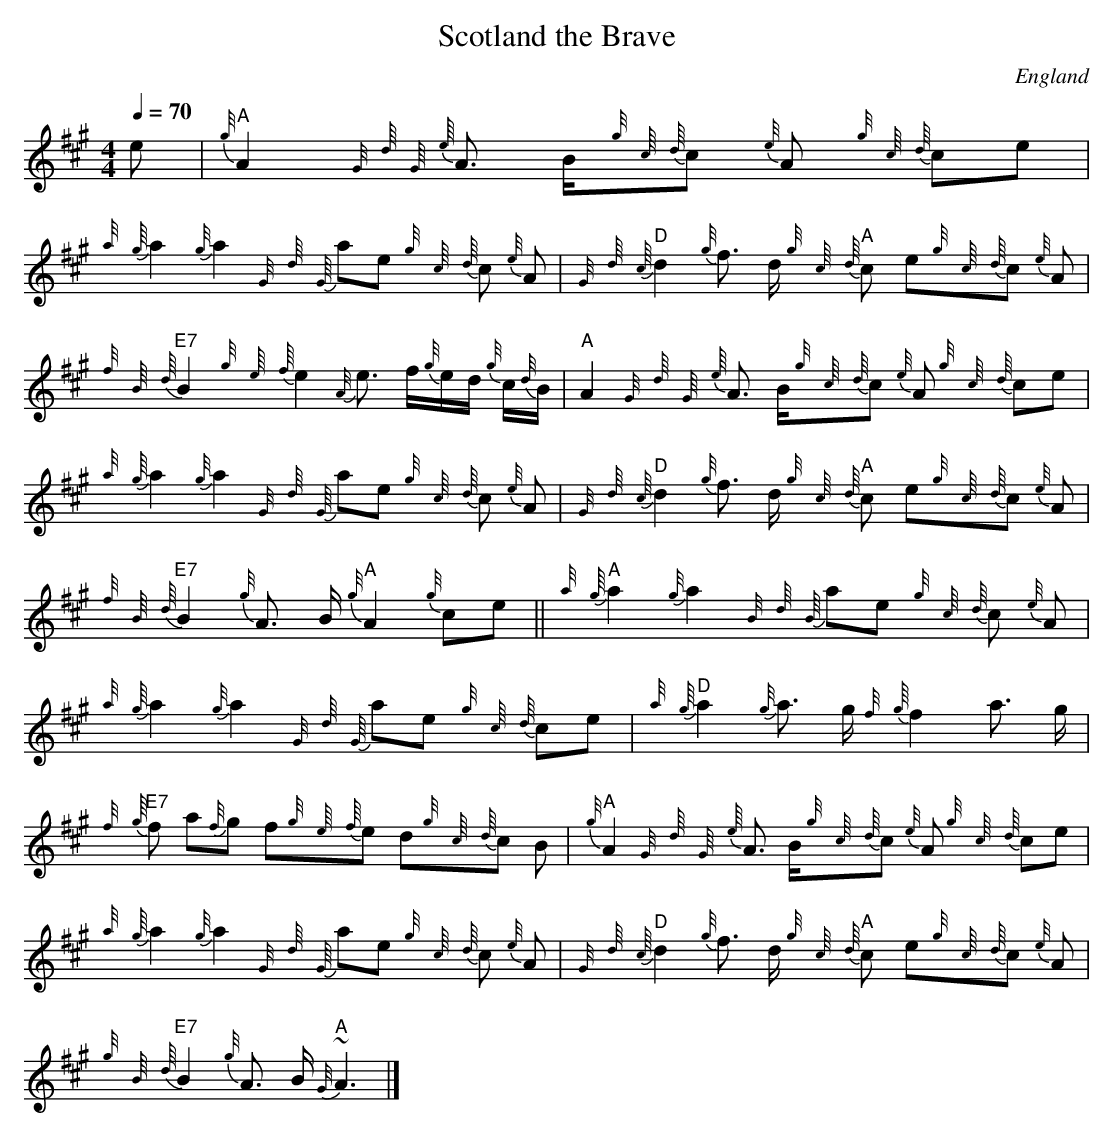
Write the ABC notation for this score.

X:1
T:Scotland the Brave
O:England
M:4/4
L:1/8
Q:1/4=70
K:A
V:1
e |{g/4}"A" A2 {G/4}{d/4}{G/4}{e/4}A3/2 B/{g/4}{c/4}{d/4}c {e/4}A{g/4}{c/4}{d/4} ce |{a/4}{g/4}a2 {g/4}a2 {G/4}{d/4}{G/4}ae {g/4}{c/4}{d/4}c{e/4} A|{G/4}{d/4}{c/4}"D" d2 {g/4}f3/2 d/{g/4}{c/4}{d/4}"A" c e{g/4}{c/4}{d/4}c {e/4}A|
{f/4}{B/4}{d/4} "E7" B2 {g/4}{e/4}{f/4}e2 {A/4}e3/2 f/{g/4}e/d/{g/4} c/{d/4}B/|"A" A2 {G/4}{d/4}{G/4}{e/4}A3/2 B/{g/4}{c/4}{d/4}c {e/4}A{g/4}{c/4}{d/4} ce |{a/4}{g/4}a2 {g/4}a2 {G/4}{d/4}{G/4}ae {g/4}{c/4}{d/4}c{e/4} A|{G/4}{d/4}{c/4}"D" d2 {g/4}f3/2 d/{g/4}{c/4}{d/4}"A" c e{g/4}{c/4}{d/4}c {e/4}A|
{f/4}{B/4}{d/4} "E7" B2 {g/4}A3/2 B/{g/4}"A" A2 {g/4}ce ||{a/4}{g/4}"A" a2 {g/4}a2 {B/4}{d/4}{B/4}ae {g/4}{c/4}{d/4}c{e/4} A|{a/4}{g/4}a2 {g/4}a2 {G/4}{d/4}{G/4}ae {g/4}{c/4}{d/4}ce |{a/4}{g/4}"D" a2 {g/4}a3/2 g/{f/4}{g/4}f2 a3/2 g/|
{f/4}{g/4}"E7" f a{f/4}g f{g/4}{e/4}{f/4}e d{g/4}{c/4}{d/4}c B|{g/4}"A" A2 {G/4}{d/4}{G/4}{e/4}A3/2 B/{g/4}{c/4}{d/4}c {e/4}A{g/4}{c/4}{d/4} ce |{a/4}{g/4}a2 {g/4}a2 {G/4}{d/4}{G/4}ae {g/4}{c/4}{d/4}c{e/4} A|{G/4}{d/4}{c/4}"D" d2 {g/4}f3/2 d/{g/4}{c/4}{d/4}"A" c e{g/4}{c/4}{d/4}c {e/4}A|
{g/4}{B/4}{d/4} "E7" B2 {g/4}A3/2 B/{G/4}"A" ~A3 |]
